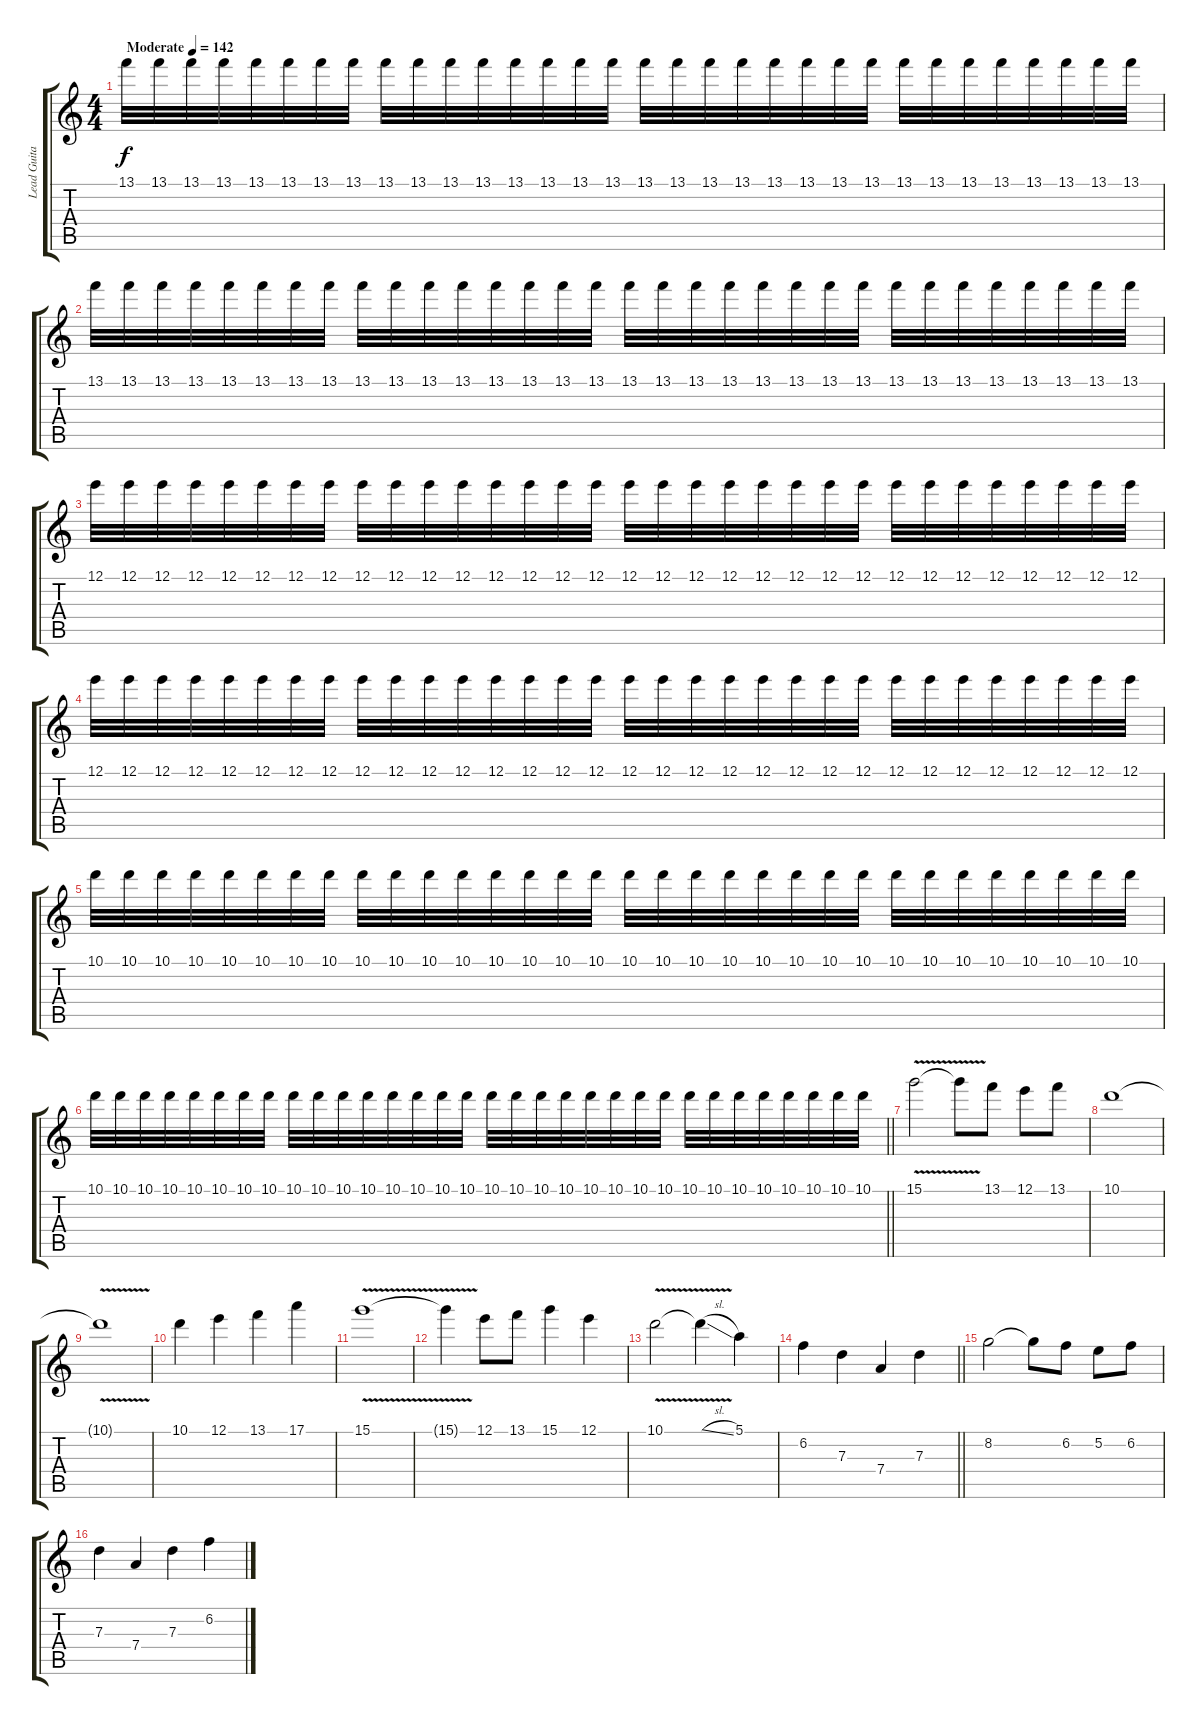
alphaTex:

\track ("Lead Guitar" "Lead Guita") {instrument distortionguitar}
\staff {score tabs}
\tuning (E4 B3 G3 D3 A2 E2) {hide}
\ts (4 4)
\tempo (142 "Moderate")
\clef g2
\ks c
13.1.32{dy f volume 2 instrument distortionguitar} 13.1.32{volume 13} 13.1.32 13.1.32 13.1.32 13.1.32 13.1.32 13.1.32 13.1.32 13.1.32 13.1.32 13.1.32 13.1.32 13.1.32 13.1.32 13.1.32 13.1.32 13.1.32 13.1.32 13.1.32 13.1.32 13.1.32 13.1.32 13.1.32 13.1.32 13.1.32 13.1.32 13.1.32 13.1.32 13.1.32 13.1.32 13.1.32 |
13.1.32 13.1.32 13.1.32 13.1.32 13.1.32 13.1.32 13.1.32 13.1.32 13.1.32 13.1.32 13.1.32 13.1.32 13.1.32 13.1.32 13.1.32 13.1.32 13.1.32{volume 2} 13.1.32 13.1.32 13.1.32 13.1.32 13.1.32 13.1.32 13.1.32 13.1.32 13.1.32 13.1.32 13.1.32 13.1.32 13.1.32 13.1.32 13.1.32 |
12.1.32{volume 13} 12.1.32 12.1.32 12.1.32 12.1.32 12.1.32 12.1.32 12.1.32 12.1.32 12.1.32 12.1.32 12.1.32 12.1.32 12.1.32 12.1.32 12.1.32 12.1.32 12.1.32 12.1.32 12.1.32 12.1.32 12.1.32 12.1.32 12.1.32 12.1.32 12.1.32 12.1.32 12.1.32 12.1.32 12.1.32 12.1.32 12.1.32 |
12.1.32 12.1.32 12.1.32 12.1.32 12.1.32 12.1.32 12.1.32 12.1.32 12.1.32 12.1.32 12.1.32 12.1.32 12.1.32 12.1.32 12.1.32 12.1.32 12.1.32 12.1.32 12.1.32 12.1.32 12.1.32 12.1.32 12.1.32 12.1.32 12.1.32{volume 5} 12.1.32 12.1.32 12.1.32 12.1.32 12.1.32 12.1.32 12.1.32 |
10.1.32{volume 13} 10.1.32 10.1.32 10.1.32 10.1.32 10.1.32 10.1.32 10.1.32 10.1.32 10.1.32 10.1.32 10.1.32 10.1.32 10.1.32 10.1.32 10.1.32 10.1.32 10.1.32 10.1.32 10.1.32 10.1.32 10.1.32 10.1.32 10.1.32 10.1.32 10.1.32 10.1.32 10.1.32 10.1.32 10.1.32 10.1.32 10.1.32 |
\barLineRight lightlight
10.1.32 10.1.32 10.1.32 10.1.32 10.1.32 10.1.32 10.1.32 10.1.32 10.1.32 10.1.32 10.1.32 10.1.32 10.1.32 10.1.32 10.1.32 10.1.32 10.1.32{volume 9} 10.1.32 10.1.32 10.1.32 10.1.32 10.1.32 10.1.32 10.1.32 10.1.32 10.1.32 10.1.32 10.1.32 10.1.32 10.1.32 10.1.32 10.1.32 |
15.1{v}.2{volume 13} 15.1{t}.8 13.1.8 12.1.8 13.1.8 |
10.1.1 |
10.1{v t}.1 |
10.1.4 12.1.4 13.1.4 17.1.4 |
15.1{v}.1 |
15.1{t}.4 12.1.8 13.1.8 15.1.4 12.1.4 |
10.1{v}.2 10.1{sl t}.4 5.1.4 |
\barLineRight lightlight
6.2.4 7.3.4 7.4.4 7.3.4 |
8.2.2 8.2{t}.8 6.2.8 5.2.8 6.2.8 |
7.3.4 7.4.4 7.3.4 6.2.4
